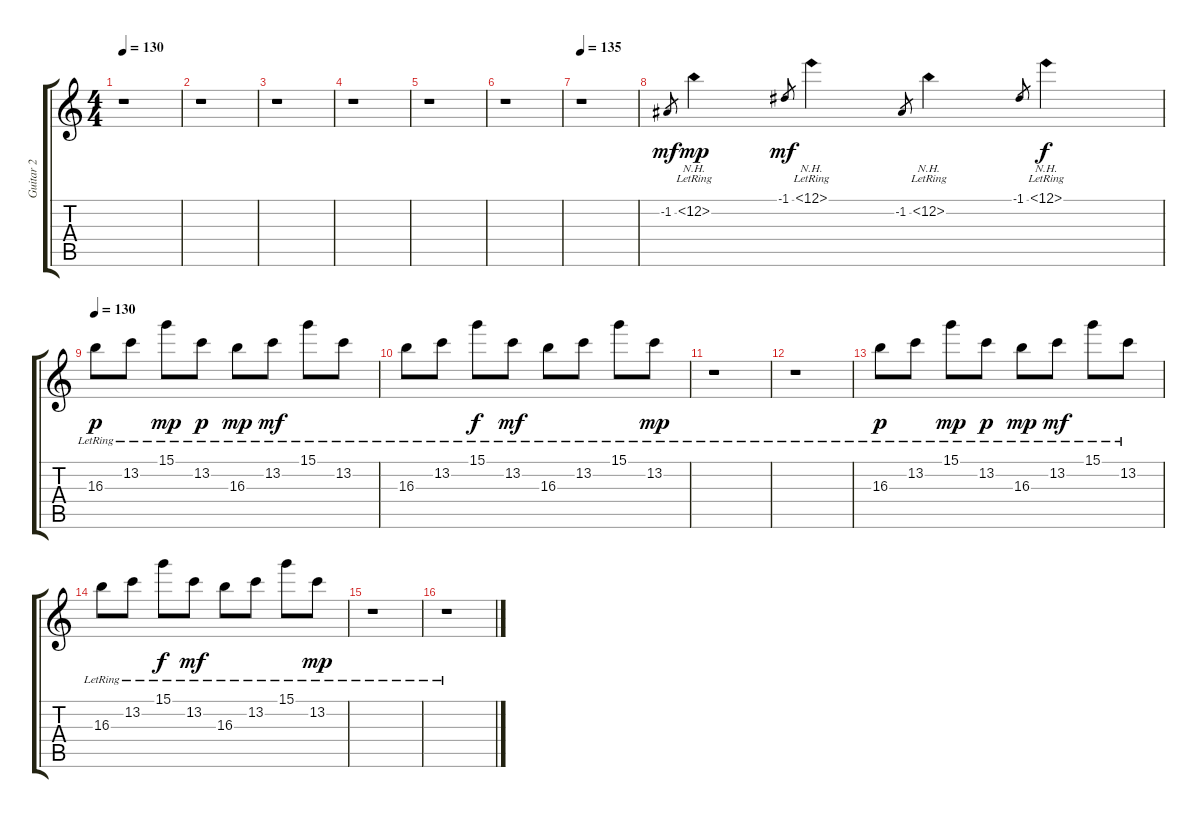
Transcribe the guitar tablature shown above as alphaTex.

\track ("Guitar 2" "Guitar 2") {instrument acousticguitarsteel}
\staff {score tabs}
\tuning (E4 B3 G3 D3 A2 E2) {hide}
\ts (4 4)
\tempo 130
\clef g2
\ks c
r.1{dy ff} |
r.1 |
r.1 |
r.1 |
r.1 |
r.1 |
\tempo 135
r.1 |
-1.2.8{gr dy mf} 12.2{nh lr}.4{dy mp} -1.1.8{gr dy mf} 12.1{nh lr}.4 -1.2.8{gr} 12.2{nh lr}.4 -1.1.8{gr} 12.1{nh lr}.4{dy f} |
\tempo 130
16.3{lr}.8{dy p} 13.2{lr}.8 15.1{lr}.8{dy mp} 13.2{lr}.8{dy p} 16.3{lr}.8{dy mp} 13.2{lr}.8{dy mf} 15.1{lr}.8 13.2{lr}.8 |
16.3{lr}.8 13.2{lr}.8 15.1{lr}.8{dy f} 13.2{lr}.8{dy mf} 16.3{lr}.8 13.2{lr}.8 15.1{lr}.8 13.2{lr}.8{dy mp} |
r.1 |
r.1 |
16.3{lr}.8{dy p} 13.2{lr}.8 15.1{lr}.8{dy mp} 13.2{lr}.8{dy p} 16.3{lr}.8{dy mp} 13.2{lr}.8{dy mf} 15.1{lr}.8 13.2{lr}.8 |
16.3{lr}.8 13.2{lr}.8 15.1{lr}.8{dy f} 13.2{lr}.8{dy mf} 16.3{lr}.8 13.2{lr}.8 15.1{lr}.8 13.2{lr}.8{dy mp} |
r.1 |
r.1
